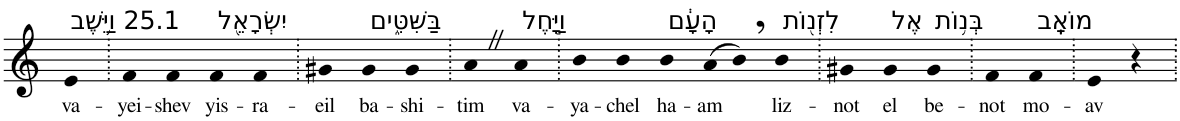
**kern	**text
*part1	*part1
*staff1	*staff1
*I"Piano	*
*I'Pno	*
*clefG2	*
*k[]	*
=1	=1
!LO:TX:a:t=25.1 וַיֵּ֥שֶׁב	!
!	!LO:LY:b
4e	va-
=2.	=2.
!	!LO:LY:b
4f	-yei-
!	!LO:LY:b
4f	-shev
!LO:TX:a:t=יִשְׂרָאֵ֖ל	!
!	!LO:LY:b
4f	yis-
!	!LO:LY:b
4f	-ra-
=3.	=3.
!	!LO:LY:b
4g#X	-eil
!LO:TX:a:t=בַּשִּׁטִּ֑ים	!
!	!LO:LY:b
4g#	ba-
!	!LO:LY:b
4g#	-shi-
=4.	=4.
!	!LO:LY:b
4aZ	-tim
!LO:TX:a:t=וַיָּ֣חֶל	!
!	!LO:LY:b
4a	va-
=5.	=5.
!	!LO:LY:b
4b	-ya-
!	!LO:LY:b
4b	-chel
!LO:TX:a:t=הָעָ֔ם	!
!	!LO:LY:b
4b	ha-
!	!LO:LY:b
(>8a	-am
8b,)	.
!LO:TX:a:t=לִזְנ֖וֹת	!
!	!LO:LY:b
4b	liz-
=6.	=6.
!	!LO:LY:b
4g#X	-not
!LO:TX:a:t=אֶל	!
!	!LO:LY:b
4g#	el
!LO:TX:a:t=בְּנ֥וֹת	!
!	!LO:LY:b
4g#	be-
=7.	=7.
!	!LO:LY:b
4f	-not
!LO:TX:a:t=מוֹאָֽב	!
!	!LO:LY:b
4f	mo-
=8.	=8.
!	!LO:LY:b
4e	-av
4r	.
=.	=.
*-	*-
